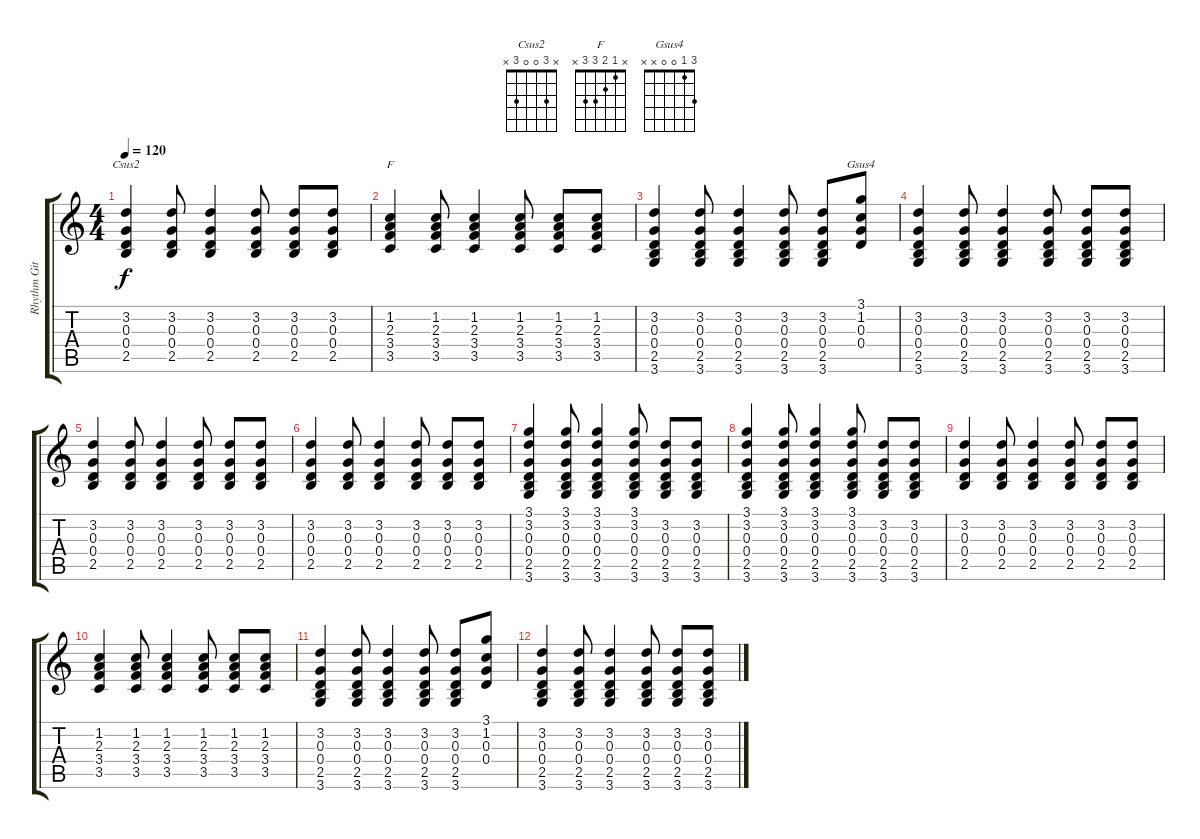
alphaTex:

\track ("Rhythm Git. II" "Rhythm Git") {instrument acousticguitarsteel}
\staff {score tabs}
\tuning (E4 B3 G3 D3 A2 E2) {hide}
\chord ("Csus2" x 3 0 0 3 x)
\chord ("F" x 1 2 3 3 x)
\chord ("Gsus4" 3 1 0 0 x x)
\ts (4 4)
\tempo 120
\clef g2
\ks c
(3.2 0.3 0.4 2.5).4{ch "Csus2" dy f} (3.2 0.3 0.4 2.5).8 (3.2 0.3 0.4 2.5).4 (3.2 0.3 0.4 2.5).8 (3.2 0.3 0.4 2.5).8 (3.2 0.3 0.4 2.5).8 |
(1.2 2.3 3.4 3.5).4{ch "F"} (1.2 2.3 3.4 3.5).8 (1.2 2.3 3.4 3.5).4 (1.2 2.3 3.4 3.5).8 (1.2 2.3 3.4 3.5).8 (1.2 2.3 3.4 3.5).8 |
(3.2 0.3 0.4 2.5 3.6).4 (3.2 0.3 0.4 2.5 3.6).8 (3.2 0.3 0.4 2.5 3.6).4 (3.2 0.3 0.4 2.5 3.6).8 (3.2 0.3 0.4 2.5 3.6).8 (3.1 1.2 0.3 0.4).8{ch "Gsus4"} |
(3.2 0.3 0.4 2.5 3.6).4 (3.2 0.3 0.4 2.5 3.6).8 (3.2 0.3 0.4 2.5 3.6).4 (3.2 0.3 0.4 2.5 3.6).8 (3.2 0.3 0.4 2.5 3.6).8 (3.2 0.3 0.4 2.5 3.6).8 |
(3.2 0.3 0.4 2.5).4 (3.2 0.3 0.4 2.5).8 (3.2 0.3 0.4 2.5).4 (3.2 0.3 0.4 2.5).8 (3.2 0.3 0.4 2.5).8 (3.2 0.3 0.4 2.5).8 |
(3.2 0.3 0.4 2.5).4 (3.2 0.3 0.4 2.5).8 (3.2 0.3 0.4 2.5).4 (3.2 0.3 0.4 2.5).8 (3.2 0.3 0.4 2.5).8 (3.2 0.3 0.4 2.5).8 |
(3.1 3.2 0.3 0.4 2.5 3.6).4 (3.1 3.2 0.3 0.4 2.5 3.6).8 (3.1 3.2 0.3 0.4 2.5 3.6).4 (3.1 3.2 0.3 0.4 2.5 3.6).8 (3.2 0.3 0.4 2.5 3.6).8 (3.2 0.3 0.4 2.5 3.6).8 |
(3.1 3.2 0.3 0.4 2.5 3.6).4 (3.1 3.2 0.3 0.4 2.5 3.6).8 (3.1 3.2 0.3 0.4 2.5 3.6).4 (3.1 3.2 0.3 0.4 2.5 3.6).8 (3.2 0.3 0.4 2.5 3.6).8 (3.2 0.3 0.4 2.5 3.6).8 |
(3.2 0.3 0.4 2.5).4 (3.2 0.3 0.4 2.5).8 (3.2 0.3 0.4 2.5).4 (3.2 0.3 0.4 2.5).8 (3.2 0.3 0.4 2.5).8 (3.2 0.3 0.4 2.5).8 |
(1.2 2.3 3.4 3.5).4 (1.2 2.3 3.4 3.5).8 (1.2 2.3 3.4 3.5).4 (1.2 2.3 3.4 3.5).8 (1.2 2.3 3.4 3.5).8 (1.2 2.3 3.4 3.5).8 |
(3.2 0.3 0.4 2.5 3.6).4 (3.2 0.3 0.4 2.5 3.6).8 (3.2 0.3 0.4 2.5 3.6).4 (3.2 0.3 0.4 2.5 3.6).8 (3.2 0.3 0.4 2.5 3.6).8 (3.1 1.2 0.3 0.4).8 |
(3.2 0.3 0.4 2.5 3.6).4 (3.2 0.3 0.4 2.5 3.6).8 (3.2 0.3 0.4 2.5 3.6).4 (3.2 0.3 0.4 2.5 3.6).8 (3.2 0.3 0.4 2.5 3.6).8 (3.2 0.3 0.4 2.5 3.6).8
